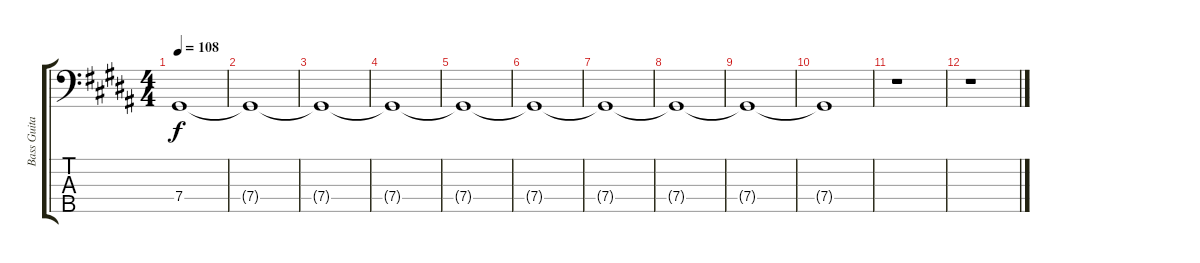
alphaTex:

\track ("Bass Guitar" "Bass Guita") {instrument electricbassfinger}
\staff {score tabs}
\tuning (Gb2 Db2 Ab1 Db1 Ab0) {hide}
\ts (4 4)
\tempo 108
\clef f4
\ks b
7.4{t}.1{dy f} |
7.4{t}.1 |
7.4{t}.1{volume 4} |
7.4{t}.1 |
7.4{t}.1 |
7.4{t}.1 |
7.4{t}.1{volume 0} |
7.4{t}.1 |
7.4{t}.1 |
7.4{t}.1 |
r.1 |
r.1
